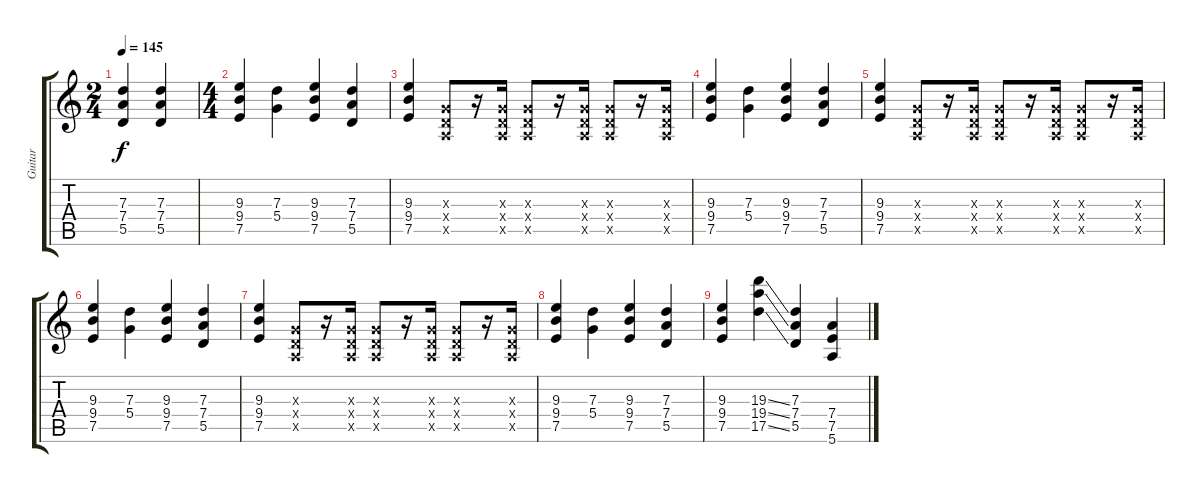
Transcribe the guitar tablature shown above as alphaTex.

\track ("Guitar" "Guitar") {instrument distortionguitar}
\staff {score tabs}
\tuning (E4 B3 G3 D3 A2 E2) {hide}
\ts (2 4)
\tempo 145
\clef g2
\ks c
(7.3 7.4 5.5).4{dy f} (7.3 7.4 5.5).4 |
\ts (4 4)
(9.3 9.4 7.5).4 (7.3 5.4).4 (9.3 9.4 7.5).4 (7.3 7.4 5.5).4 |
(9.3 9.4 7.5).4 (0.3{x} 0.4{x} 0.5{x}).8 r.16 (0.3{x} 0.4{x} 0.5{x}).16 (0.3{x} 0.4{x} 0.5{x}).8 r.16 (0.3{x} 0.4{x} 0.5{x}).16 (0.3{x} 0.4{x} 0.5{x}).8 r.16 (0.3{x} 0.4{x} 0.5{x}).16 |
(9.3 9.4 7.5).4 (7.3 5.4).4 (9.3 9.4 7.5).4 (7.3 7.4 5.5).4 |
(9.3 9.4 7.5).4 (0.3{x} 0.4{x} 0.5{x}).8 r.16 (0.3{x} 0.4{x} 0.5{x}).16 (0.3{x} 0.4{x} 0.5{x}).8 r.16 (0.3{x} 0.4{x} 0.5{x}).16 (0.3{x} 0.4{x} 0.5{x}).8 r.16 (0.3{x} 0.4{x} 0.5{x}).16 |
(9.3 9.4 7.5).4 (7.3 5.4).4 (9.3 9.4 7.5).4 (7.3 7.4 5.5).4 |
(9.3 9.4 7.5).4 (0.3{x} 0.4{x} 0.5{x}).8 r.16 (0.3{x} 0.4{x} 0.5{x}).16 (0.3{x} 0.4{x} 0.5{x}).8 r.16 (0.3{x} 0.4{x} 0.5{x}).16 (0.3{x} 0.4{x} 0.5{x}).8 r.16 (0.3{x} 0.4{x} 0.5{x}).16 |
(9.3 9.4 7.5).4 (7.3 5.4).4 (9.3 9.4 7.5).4 (7.3 7.4 5.5).4 |
(9.3 9.4 7.5).4 (19.3{ss} 19.4{ss} 17.5{ss}).4 (7.3 7.4 5.5).4 (7.4 7.5 5.6).4
